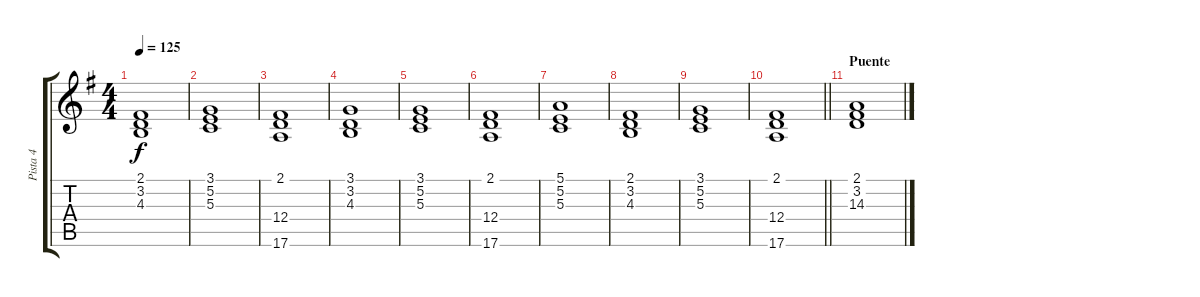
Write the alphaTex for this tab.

\track ("Pista 4" "Pista 4") {instrument synthstrings1}
\staff {score tabs}
\tuning (E4 B3 G3 D3 A2 E2) {hide}
\ts (4 4)
\tempo 125
\clef g2
\ks g
(2.1 3.2 4.3).1{dy f} |
(3.1 5.2 5.3).1 |
(2.1 12.4 17.6).1 |
(3.1 3.2 4.3).1 |
(3.1 5.2 5.3).1 |
(2.1 12.4 17.6).1 |
(5.1 5.2 5.3).1 |
(2.1 3.2 4.3).1 |
(3.1 5.2 5.3).1 |
\barLineRight lightlight
(2.1 12.4 17.6).1 |
\section ("" "Puente")
(2.1 3.2 14.3).1
